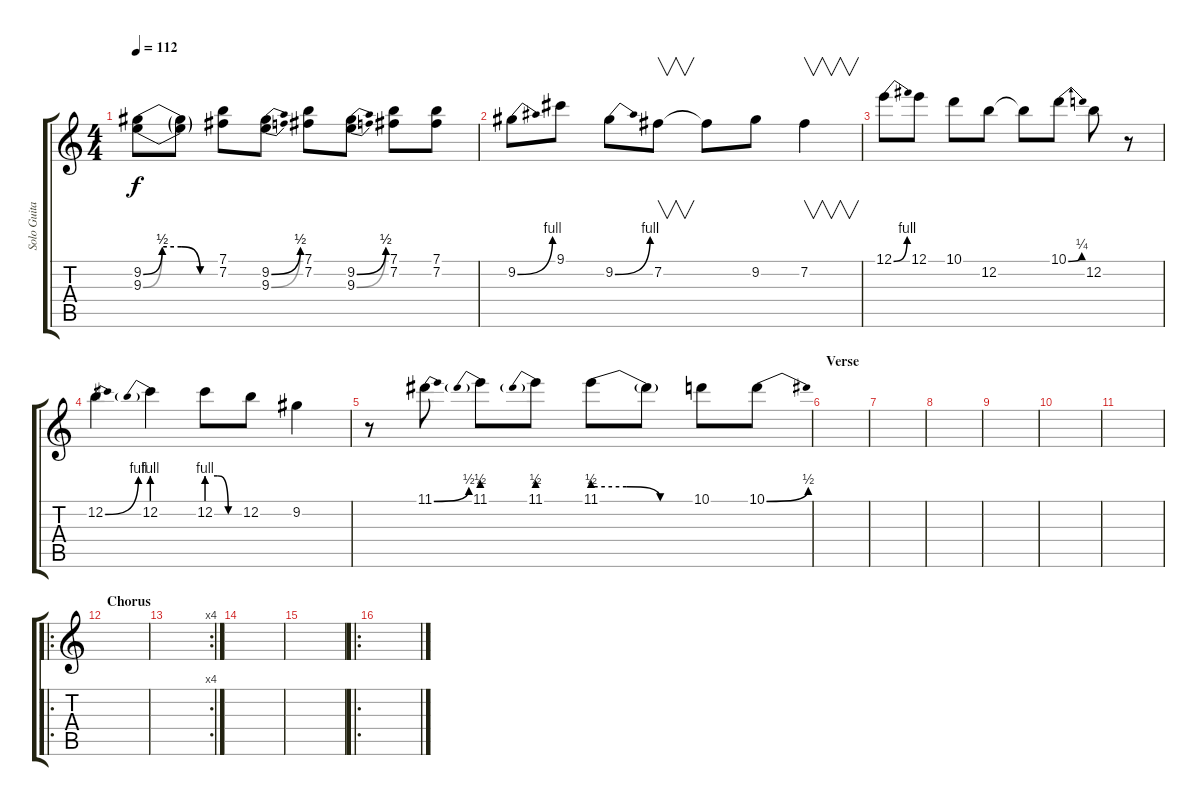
\track ("Solo Guitar" "Solo Guita") {instrument overdrivenguitar}
\staff {score tabs}
\tuning (E4 B3 G3 D3 A2 E2) {hide}
\ts (4 4)
\tempo 112
\clef g2
\ks c
(9.2{be (custom 0 0 15 2 30 2 45 0 60 0)} 9.3{be (custom 0 0 15 2 30 2 45 0 60 0)}).8{dy f} (9.2{t} 9.3{t}).8 (7.1 7.2).8 (9.2{be (bend 0 0 60 2)} 9.3{be (bend 0 0 60 2)}).8 (7.1 7.2).8 (9.2{be (bend 0 0 60 2)} 9.3{be (bend 0 0 60 2)}).8 (7.1 7.2).8 (7.1 7.2).8 |
9.2{be (bend 0 0 60 4)}.8 9.1.8 9.2{be (bend 0 0 60 4)}.8 7.2.8{v} 7.2{t}.8 9.2.8 7.2.4{v} |
12.1{be (bend 0 0 60 4)}.8 12.1.8 10.1.8 12.2.8 12.2{t}.8 10.1{be (bend 0 0 60 1)}.8 12.2.8 r.8 |
12.2{be (bend 0 0 60 4)}.4 12.2{be (prebend 0 4 60 4)}.4 12.2{be (custom 0 4 20 4 40 0 60 0)}.8 12.2.8 9.2.4 |
r.8 11.1{be (bend 0 0 60 2)}.8 11.1{be (prebend 0 2 60 2)}.8 11.1{be (prebend 0 2 60 2)}.8 11.1{be (custom 0 2 20 2 40 0 60 0)}.8 11.1{t}.8 10.1.8 10.1{be (bend 0 0 60 2)}.8 |
\section ("" "Verse")
|
|
|
|
|
|
\ro
\section ("" "Chorus")
|
\rc 4
|
|
|
\ro
